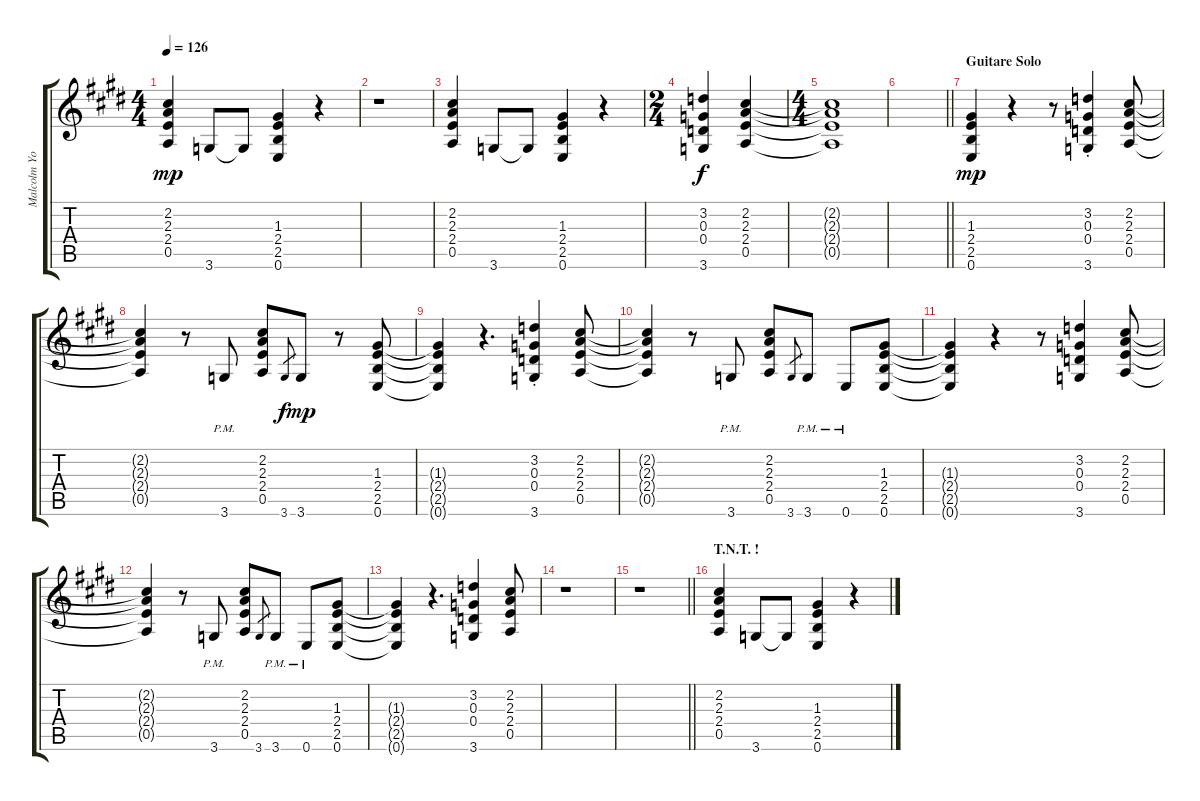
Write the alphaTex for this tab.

\track ("Malcolm Young (et Angus Young)" "Malcolm Yo") {instrument overdrivenguitar}
\staff {score tabs}
\tuning (E4 B3 G3 D3 A2 E2) {hide}
\ts (4 4)
\tempo 126
\clef g2
\ks e
(2.2 2.3 2.4 0.5).4{dy mp} 3.6.8 3.6{t}.8 (1.3 2.4 2.5 0.6).4 r.4 |
r.1 |
(2.2 2.3 2.4 0.5).4 3.6.8 3.6{t}.8 (1.3 2.4 2.5 0.6).4 r.4 |
\ts (2 4)
(3.2 0.3 0.4 3.6).4{dy f} (2.2 2.3 2.4 0.5).4 |
\ts (4 4)
(2.2{t} 2.3{t} 2.4{t} 0.5{t}).1 |
\barLineRight lightlight
|
\section ("" "Guitare Solo")
(1.3 2.4 2.5 0.6).4{dy mp} r.4 r.8 (3.2 0.3{st} 0.4 3.6).4 (2.2 2.3 2.4 0.5).8 |
(2.2{t} 2.3{t} 2.4{t} 0.5{t}).4 r.8 3.6{pm}.8 (2.2 2.3 2.4 0.5).8 3.6.8{gr dy f} 3.6.8{dy mp} r.8 (1.3 2.4 2.5 0.6).8 |
(1.3{t} 2.4{t} 2.5{t} 0.6{t}).4 r.4{d} (3.2{st} 0.3 0.4 3.6).4 (2.2 2.3 2.4 0.5).8 |
(2.2{t} 2.3{t} 2.4{t} 0.5{t}).4 r.8 3.6{pm}.8 (2.2 2.3 2.4 0.5).8 3.6.8{gr} 3.6{pm}.8 0.6{pm}.8 (1.3 2.4 2.5 0.6).8 |
(1.3{t} 2.4{t} 2.5{t} 0.6{t}).4 r.4 r.8 (3.2 0.3 0.4 3.6).4 (2.2 2.3 2.4 0.5).8 |
(2.2{t} 2.3{t} 2.4{t} 0.5{t}).4 r.8 3.6{pm}.8 (2.2 2.3 2.4 0.5).8 3.6.8{gr} 3.6{pm}.8 0.6{pm}.8 (1.3 2.4 2.5 0.6).8 |
(1.3{t} 2.4{t} 2.5{t} 0.6{t}).4 r.4{d} (3.2 0.3 0.4 3.6).4 (2.2 2.3 2.4 0.5).8 |
r.1 |
\barLineRight lightlight
r.1 |
\section ("" "T.N.T. !")
(2.2 2.3 2.4 0.5).4 3.6.8 3.6{t}.8 (1.3 2.4 2.5 0.6).4 r.4
